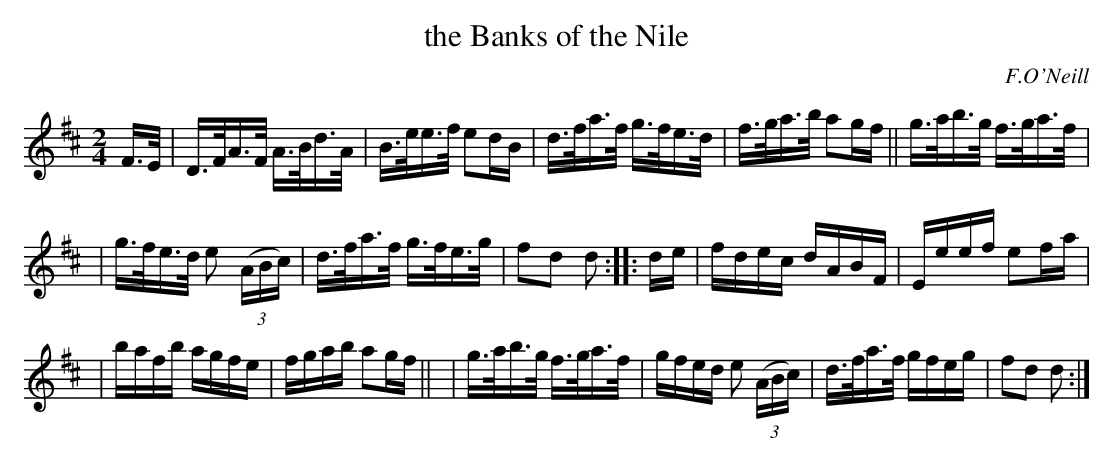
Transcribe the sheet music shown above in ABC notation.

X:1
T: the Banks of the Nile
O: F.O'Neill
M: 2/4
L: 1/16
K: D
F>E | D>FA>F A>Bd>A | B>ee>f e2dB | d>fa>f g>fe>d | f>ga>b a2gf || g>ab>g f>ga>f |
| g>fe>d e2 (3(ABc) | d>fa>f g>fe>g | f2d2 d2 :: de | fdec dABF | Eeef e2fa |
| bafb agfe | fgab a2gf || | g>ab>g f>ga>f | gfed e2 (3(ABc) | d>fa>f gfeg | f2d2 d2 :|
